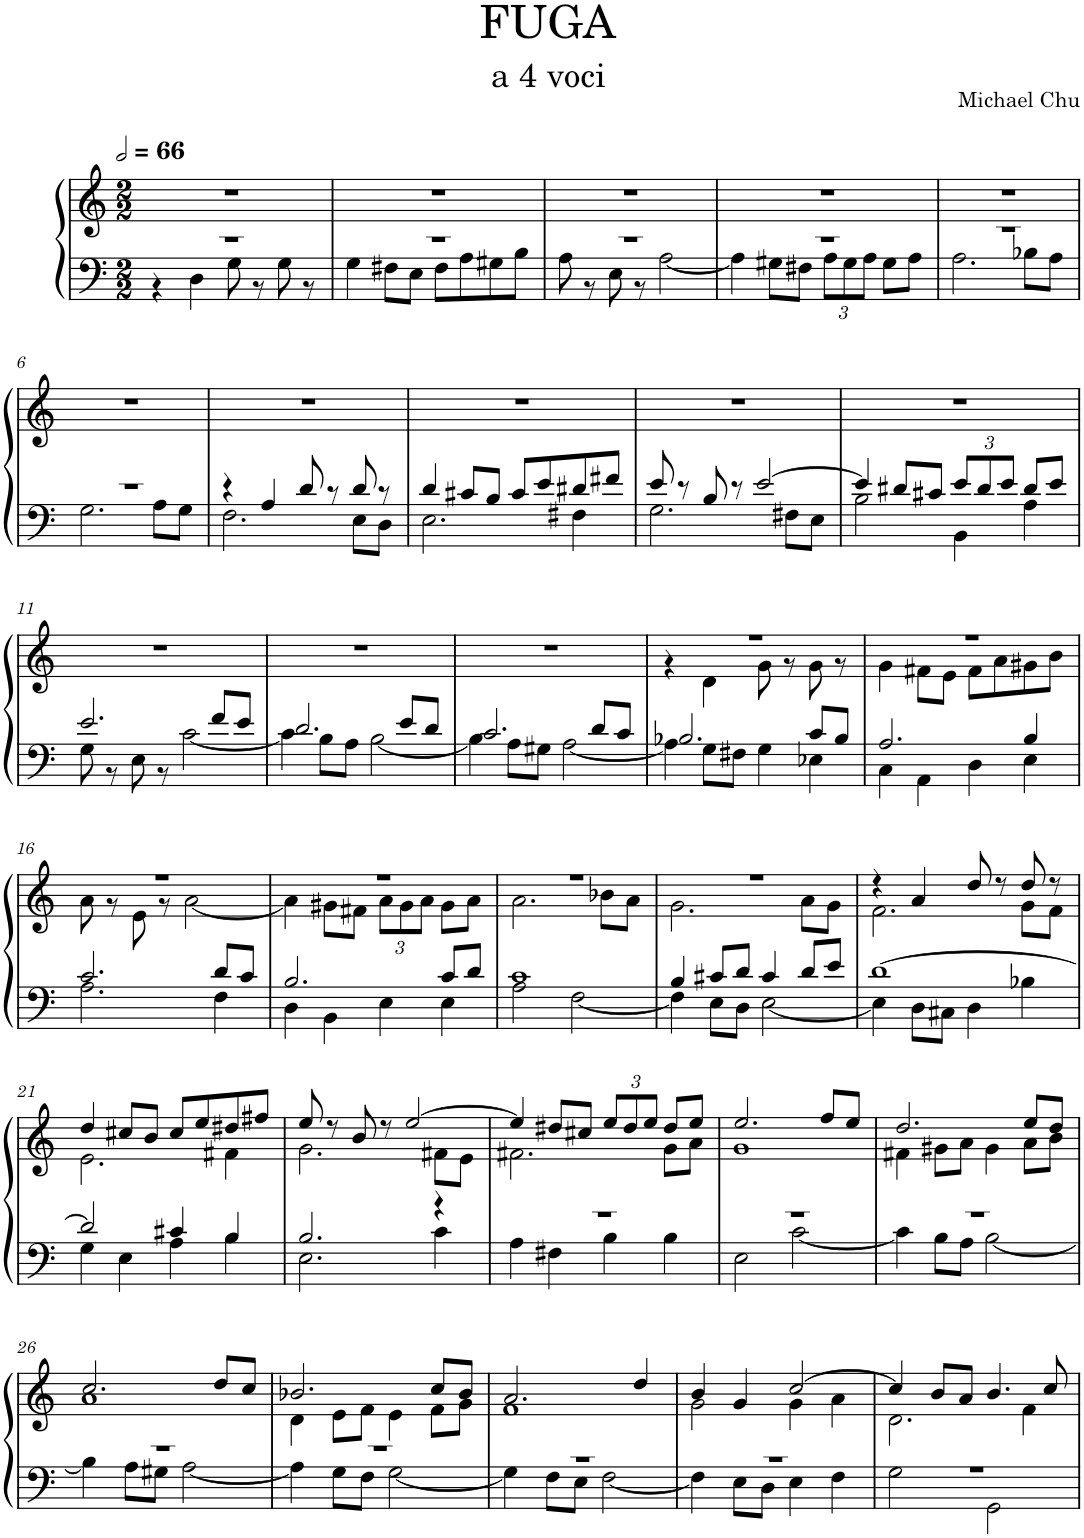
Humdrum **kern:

**kern	**kern
*part2	*part1
*staff2	*staff1
*I"Tenor.	*I"Soprano.
*clefF4	*clefG2
*k[]	*k[]
*M2/2	*M2/2
*MM132	*MM132
=1	=1
*^	*
1r	4r	1r
.	4D\	.
.	8G\	.
.	8r	.
.	8G\	.
.	8r	.
=2	=2	=2
1r	4G\	1r
.	8F#X\L	.
.	8E\J	.
.	8F#\L	.
.	8A\	.
.	8G#X\	.
.	8B\J	.
=3	=3	=3
1r	8A\	1r
.	8r	.
.	8E\	.
.	8r	.
.	[2A\	.
=4	=4	=4
1r	4A\]	1r
.	8G#X\L	.
.	8F#X\J	.
*	*Xbrackettup	*
.	12A\L	.
.	12G#\	.
.	12A\J	.
.	8G#\L	.
.	8A\J	.
=5	=5	=5
1r	2.A\	1r
.	8B-X\L	.
.	8A\J	.
!!LO:LB:g=z
=6	=6	=6
1r	2.G\	1r
.	8A\L	.
.	8G\J	.
=7	=7	=7
4r	2.F\	1r
4A/	.	.
8d/	.	.
8r	.	.
8d/	8E\L	.
8r	8D\J	.
=8	=8	=8
4d/	2.E\	1r
8c#X/L	.	.
8B/J	.	.
8c#/L	.	.
8e/	.	.
8d#X/	4F#X\	.
8f#X/J	.	.
=9	=9	=9
8e/	2.G\	1r
8r	.	.
8B/	.	.
8r	.	.
[2e/	.	.
.	8F#X\L	.
.	8E\J	.
=10	=10	=10
4e/]	2B\	1r
8d#X/L	.	.
8c#X/J	.	.
12e/L	4BB\	.
12d#/	.	.
12e/J	.	.
8d#/L	4A\	.
8e/J	.	.
!!LO:LB:g=z
=11	=11	=11
2.e/	8G\	1r
.	8r	.
.	8E\	.
.	8r	.
.	[2c\	.
8f/L	.	.
8e/J	.	.
=12	=12	=12
2.d/	4c\]	1r
.	8B\L	.
.	8A\J	.
.	[2B\	.
8e/L	.	.
8d/J	.	.
=13	=13	=13
2.c/	4B\]	1r
.	8A\L	.
.	8G#X\J	.
.	[2A\	.
8d/L	.	.
8c/J	.	.
=14	=14	=14
*	*	*^
2.B-X/	4A\]	1r	4r
.	8G\L	.	4d\
.	8F#X\J	.	.
.	4G\	.	8g\
.	.	.	8r
8c/L	4E-X\	.	8g\
8B-/J	.	.	8r
=15	=15	=15	=15
2.A/	4C\	1r	4g\
.	4AA\	.	8f#X\L
.	.	.	8e\J
.	4D\	.	8f#\L
.	.	.	8a\
4B/	4E\	.	8g#X\
.	.	.	8b\J
!!LO:LB:g=z	!!
=16	=16	=16	=16
2.c/	2.A\	1r	8a\
.	.	.	8r
.	.	.	8e\
.	.	.	8r
.	.	.	[2a\
8d/L	4F\	.	.
8c/J	.	.	.
=17	=17	=17	=17
2.B/	4D\	1r	4a\]
.	4BB\	.	8g#X\L
.	.	.	8f#X\J
*	*	*	*Xbrackettup
.	4E\	.	12a\L
.	.	.	12g#\
.	.	.	12a\J
8c/L	4E\	.	8g#\L
8d/J	.	.	8a\J
=18	=18	=18	=18
1c	2A\	1r	2.a\
.	[2F\	.	.
.	.	.	8b-X\L
.	.	.	8a\J
=19	=19	=19	=19
4B/	4F\]	1r	2.g\
8c#X/L	8E\L	.	.
8d/J	8D\J	.	.
4c#/	[2E\	.	.
8d/L	.	.	8a\L
8e/J	.	.	8g\J
=20	=20	=20	=20
[1d	4E\]	4r	2.f\
.	8D\L	4a/	.
.	8C#X\J	.	.
.	4D\	8dd/	.
.	.	8r	.
.	4B-X\	8dd/	8g\L
.	.	8r	8f\J
!!LO:LB:g=z	!!
=21	=21	=21	=21
2d/]	4G\	4dd/	2.e\
.	4E\	8cc#X/L	.
.	.	8b/J	.
4c#X/	4A\	8cc#/L	.
.	.	8ee/	.
4B/	4B\	8dd#X/	4f#X\
.	.	8ff#X/J	.
=22	=22	=22	=22
2.B/	2.E\	8ee/	2.g\
.	.	8r	.
.	.	8b/	.
.	.	8r	.
.	.	[2ee/	.
4r	4c\	.	8f#X\L
.	.	.	8e\J
=23	=23	=23	=23
1r	4A\	4ee/]	2.f#X\
.	4F#X\	8dd#X/L	.
.	.	8cc#X/J	.
.	4B\	12ee/L	.
.	.	12dd#/	.
.	.	12ee/J	.
.	4B\	8dd#/L	8g\L
.	.	8ee/J	8a\J
=24	=24	=24	=24
1r	2E\	2.ee/	1g
.	[2c\	.	.
.	.	8ff/L	.
.	.	8ee/J	.
=25	=25	=25	=25
1r	4c\]	2.dd/	4f#X\
.	8B\L	.	8g#X\L
.	8A\J	.	8a\J
.	[2B\	.	4g#\
.	.	8ee/L	8a\L
.	.	8dd/J	8b\J
!!LO:LB:g=z	!!
=26	=26	=26	=26
1r	4B\]	2.cc/	1a
.	8A\L	.	.
.	8G#X\J	.	.
.	[2A\	.	.
.	.	8dd/L	.
.	.	8cc/J	.
=27	=27	=27	=27
1r	4A\]	2.b-X/	4d\
.	8G\L	.	8e\L
.	8F\J	.	8f\J
.	[2G\	.	4e\
.	.	8cc/L	8f\L
.	.	8b-/J	8g\J
=28	=28	=28	=28
1r	4G\]	2.a/	1f
.	8F\L	.	.
.	8E\J	.	.
.	[2F\	.	.
.	.	4dd/	.
=29	=29	=29	=29
1r	4F\]	4b/	2g\
.	8E\L	4g/	.
.	8D\J	.	.
.	4E\	[2cc/	4g\
.	4F\	.	4a\
=30	=30	=30	=30
1r	2G\	4cc/]	2.d\
.	.	8b/L	.
.	.	8a/J	.
.	2GG\	4.b/	.
.	.	.	4f\
.	.	8cc/	.
*v	*v	*	*
*	*v	*v
=	=
*-	*-
